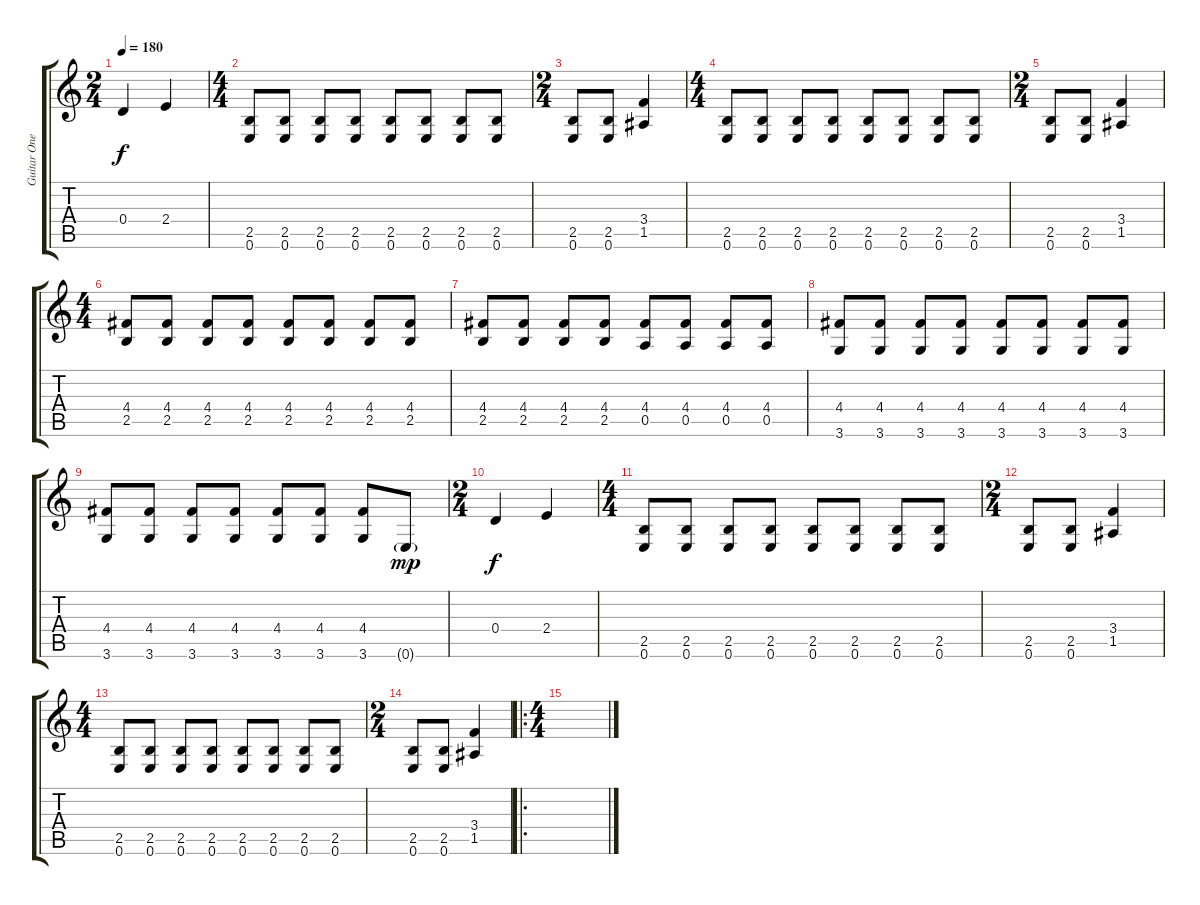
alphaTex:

\track ("Guitar One" "Guitar One") {instrument overdrivenguitar}
\staff {score tabs}
\tuning (E4 B3 G3 D3 A2 E2) {hide}
\ts (2 4)
\tempo 180
\clef g2
\ks c
0.4.4{dy f} 2.4.4 |
\ts (4 4)
(2.5 0.6).8 (2.5 0.6).8 (2.5 0.6).8 (2.5 0.6).8 (2.5 0.6).8 (2.5 0.6).8 (2.5 0.6).8 (2.5 0.6).8 |
\ts (2 4)
(2.5 0.6).8 (2.5 0.6).8 (3.4 1.5).4 |
\ts (4 4)
(2.5 0.6).8 (2.5 0.6).8 (2.5 0.6).8 (2.5 0.6).8 (2.5 0.6).8 (2.5 0.6).8 (2.5 0.6).8 (2.5 0.6).8 |
\ts (2 4)
(2.5 0.6).8 (2.5 0.6).8 (3.4 1.5).4 |
\ts (4 4)
(4.4 2.5).8 (4.4 2.5).8 (4.4 2.5).8 (4.4 2.5).8 (4.4 2.5).8 (4.4 2.5).8 (4.4 2.5).8 (4.4 2.5).8 |
(4.4 2.5).8 (4.4 2.5).8 (4.4 2.5).8 (4.4 2.5).8 (4.4 0.5).8 (4.4 0.5).8 (4.4 0.5).8 (4.4 0.5).8 |
(4.4 3.6).8 (4.4 3.6).8 (4.4 3.6).8 (4.4 3.6).8 (4.4 3.6).8 (4.4 3.6).8 (4.4 3.6).8 (4.4 3.6).8 |
(4.4 3.6).8 (4.4 3.6).8 (4.4 3.6).8 (4.4 3.6).8 (4.4 3.6).8 (4.4 3.6).8 (4.4 3.6).8 0.6{g}.8{dy mp} |
\ts (2 4)
0.4.4{dy f} 2.4.4 |
\ts (4 4)
(2.5 0.6).8 (2.5 0.6).8 (2.5 0.6).8 (2.5 0.6).8 (2.5 0.6).8 (2.5 0.6).8 (2.5 0.6).8 (2.5 0.6).8 |
\ts (2 4)
(2.5 0.6).8 (2.5 0.6).8 (3.4 1.5).4 |
\ts (4 4)
(2.5 0.6).8 (2.5 0.6).8 (2.5 0.6).8 (2.5 0.6).8 (2.5 0.6).8 (2.5 0.6).8 (2.5 0.6).8 (2.5 0.6).8 |
\ts (2 4)
(2.5 0.6).8 (2.5 0.6).8 (3.4 1.5).4 |
\ro
\ts (4 4)
